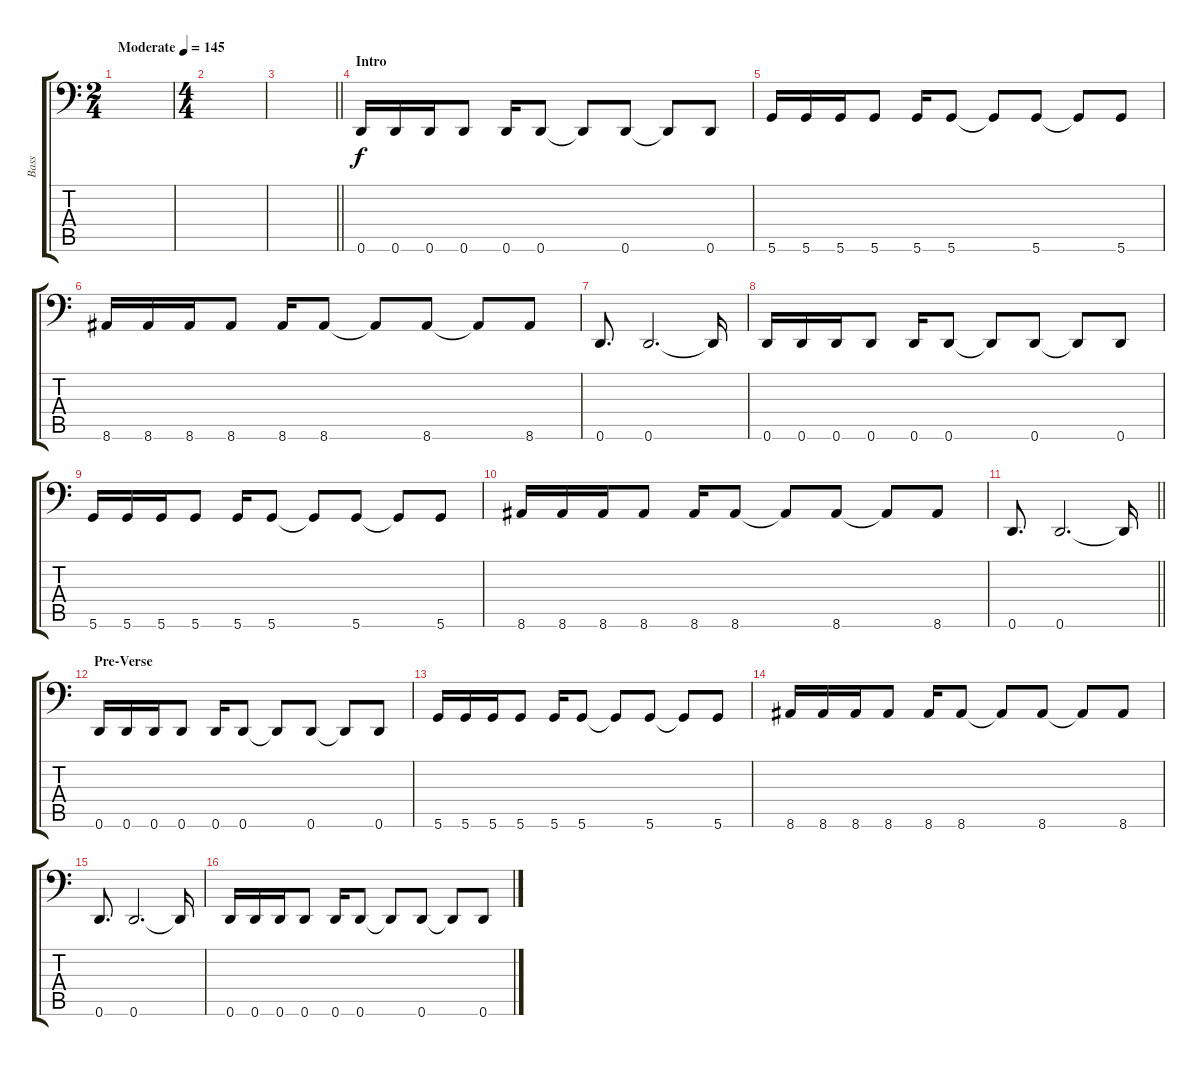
\track ("Bass" "Bass") {instrument electricbasspick}
\staff {score tabs}
\tuning (E3 B2 G2 D2 A1 D1) {hide}
\ts (2 4)
\tempo (145 "Moderate")
\clef f4
\ks c
|
\ts (4 4)
|
\barLineRight lightlight
|
\section ("" "Intro")
0.6.16 0.6.16 0.6.16 0.6.8 0.6.16 0.6.8 0.6{t}.8 0.6.8 0.6{t}.8 0.6.8 |
5.6.16 5.6.16 5.6.16 5.6.8 5.6.16 5.6.8 5.6{t}.8 5.6.8 5.6{t}.8 5.6.8 |
8.6.16 8.6.16 8.6.16 8.6.8 8.6.16 8.6.8 8.6{t}.8 8.6.8 8.6{t}.8 8.6.8 |
0.6.8{d} 0.6.2{d} 0.6{t}.16 |
0.6.16 0.6.16 0.6.16 0.6.8 0.6.16 0.6.8 0.6{t}.8 0.6.8 0.6{t}.8 0.6.8 |
5.6.16 5.6.16 5.6.16 5.6.8 5.6.16 5.6.8 5.6{t}.8 5.6.8 5.6{t}.8 5.6.8 |
8.6.16 8.6.16 8.6.16 8.6.8 8.6.16 8.6.8 8.6{t}.8 8.6.8 8.6{t}.8 8.6.8 |
\barLineRight lightlight
0.6.8{d} 0.6.2{d} 0.6{t}.16 |
\section ("" "Pre-Verse")
0.6.16 0.6.16 0.6.16 0.6.8 0.6.16 0.6.8 0.6{t}.8 0.6.8 0.6{t}.8 0.6.8 |
5.6.16 5.6.16 5.6.16 5.6.8 5.6.16 5.6.8 5.6{t}.8 5.6.8 5.6{t}.8 5.6.8 |
8.6.16 8.6.16 8.6.16 8.6.8 8.6.16 8.6.8 8.6{t}.8 8.6.8 8.6{t}.8 8.6.8 |
0.6.8{d} 0.6.2{d} 0.6{t}.16 |
0.6.16 0.6.16 0.6.16 0.6.8 0.6.16 0.6.8 0.6{t}.8 0.6.8 0.6{t}.8 0.6.8
